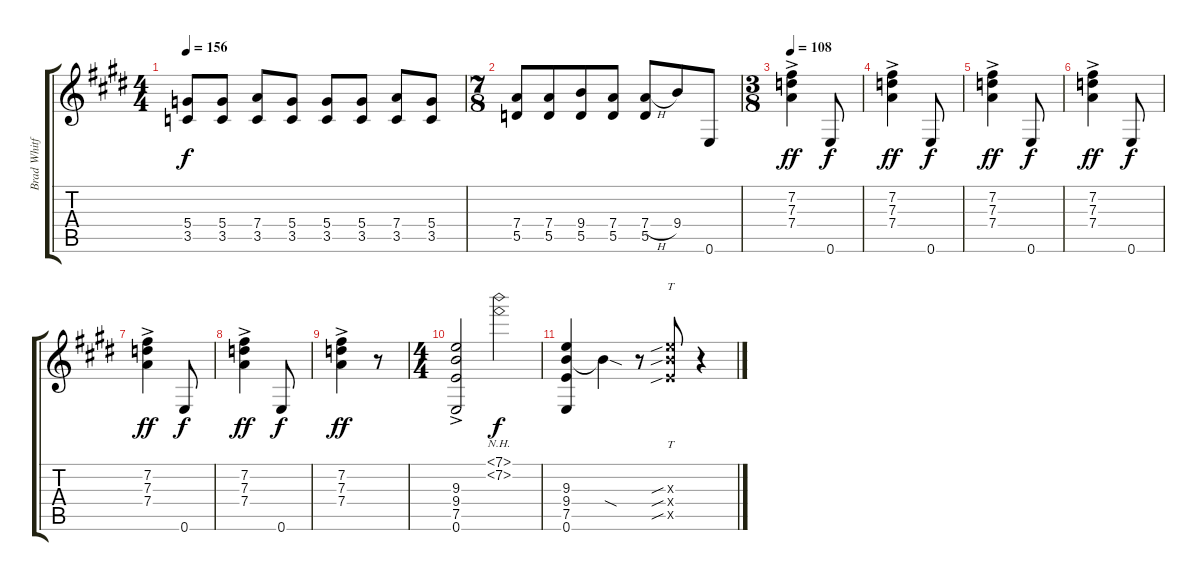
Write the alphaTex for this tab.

\track ("Brad Whitford" "Brad Whitf") {instrument overdrivenguitar}
\staff {score tabs}
\tuning (E4 B3 G3 D3 A2 E2) {hide}
\ts (4 4)
\tempo 156
\clef g2
\ks c#minor
(5.4 3.5).8{dy f} (5.4 3.5).8 (7.4 3.5).8 (5.4 3.5).8 (5.4 3.5).8 (5.4 3.5).8 (7.4 3.5).8 (5.4 3.5).8 |
\ts (7 8)
(7.4 5.5).8 (7.4 5.5).8 (9.4 5.5).8 (7.4 5.5).8 (7.4{h} 5.5).8 9.4.8 0.6.8 |
\ts (3 8)
\tempo 108
(7.2{ac} 7.3{ac} 7.4{ac}).4{dy ff} 0.6.8{dy f} |
\ks e
(7.2{ac} 7.3{ac} 7.4{ac}).4{dy ff} 0.6.8{dy f} |
\ks c#minor
(7.2{ac} 7.3{ac} 7.4{ac}).4{dy ff} 0.6.8{dy f} |
(7.2{ac} 7.3{ac} 7.4{ac}).4{dy ff} 0.6.8{dy f} |
(7.2{ac} 7.3{ac} 7.4{ac}).4{dy ff} 0.6.8{dy f} |
(7.2{ac} 7.3{ac} 7.4{ac}).4{dy ff} 0.6.8{dy f} |
(7.2{ac} 7.3{ac} 7.4{ac}).4{dy ff} r.8 |
\ts (4 4)
(9.3{ac} 9.4{ac} 7.5{ac} 0.6{ac}).2 (7.1{nh} 7.2{nh}).2{dy f} |
(9.3 9.4 7.5 0.6).4 9.4{sod t}.4 r.8 (9.3{sib x} 9.4{sib x} 7.5{sib x}).8{tt} r.4
